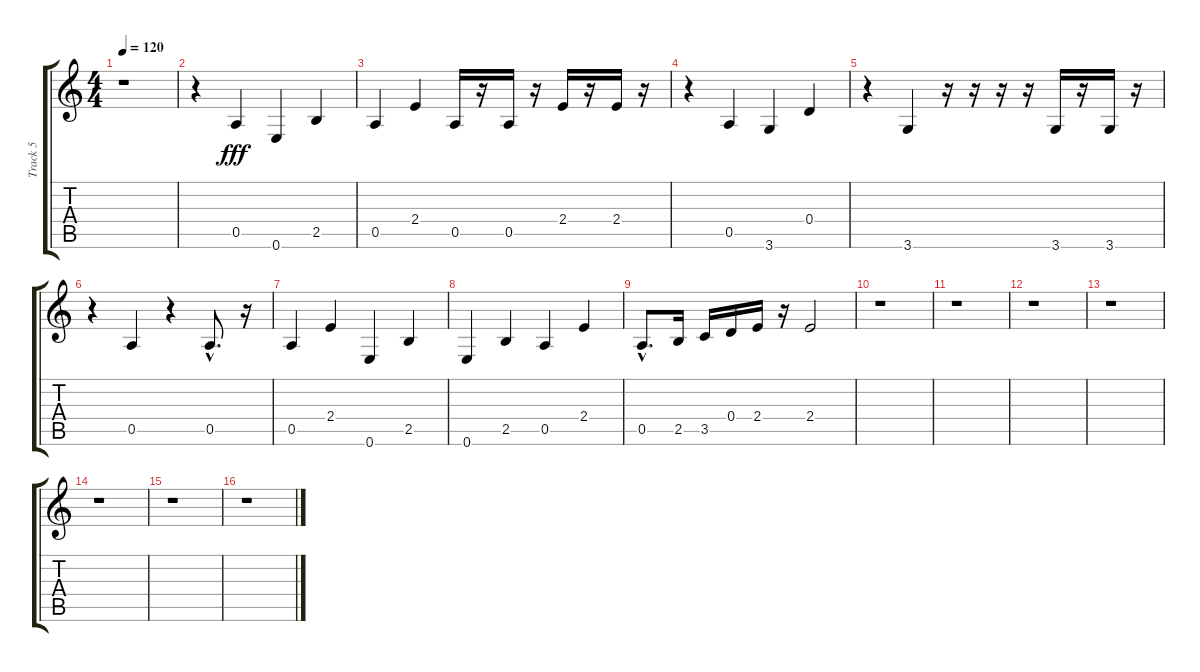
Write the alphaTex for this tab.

\track ("Track 5" "Track 5") {instrument synthbass1}
\staff {score tabs}
\tuning (E4 B3 G3 D3 A2 E2) {hide}
\ts (4 4)
\tempo 120
\clef g2
\ks c
r.1{dy fff} |
r.4 0.5.4 0.6.4 2.5.4 |
0.5.4 2.4.4 0.5.16 r.16 0.5.16 r.16 2.4.16 r.16 2.4.16 r.16 |
r.4 0.5.4 3.6.4 0.4.4 |
r.4 3.6.4 r.16 r.16 r.16 r.16 3.6.16 r.16 3.6.16 r.16 |
r.4 0.5.4 r.4 0.5{hac}.8{d} r.16 |
0.5.4 2.4.4 0.6.4 2.5.4 |
0.6.4 2.5.4 0.5.4 2.4.4 |
0.5{hac}.8{d} 2.5.16 3.5.16 0.4.16 2.4.16 r.16 2.4.2 |
r.1 |
r.1 |
r.1 |
r.1 |
r.1 |
r.1 |
r.1
